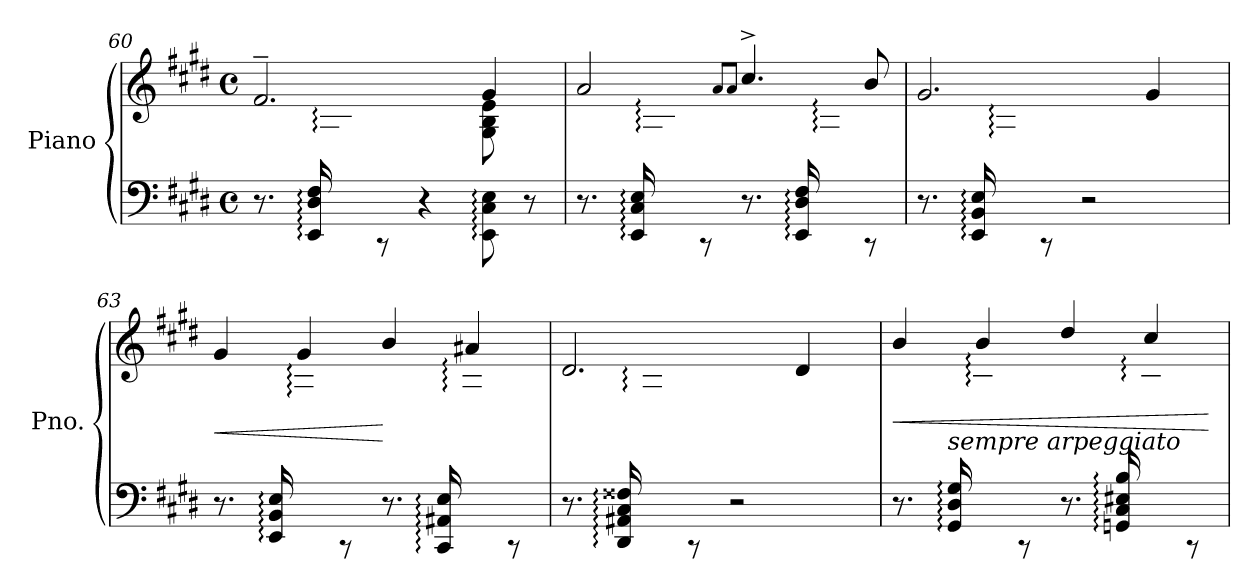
**kern	**kern	**dynam
*part1	*part1	*part1
*staff2	*staff1	*staff1/2
*I"Piano	*	*
*I'Pno.	*	*
*clefF4	*clefG2	*
*k[f#c#g#d#]	*k[f#c#g#d#]	*
*M4/4	*M4/4	*
*met(c)	*met(c)	*
=60	=60	=60
*	*^	*
*	*	*^	*
8.r	2.f#~/	2.ryy	4ryy	.
16EE/: 16D#/: 16F#/:KL	.	.	.	.
8ryy	.	.	8A\: 8B\: 8d#\:J	.
8rCC	.	.	2ryy	.
4r	.	.	.	.
8EE\: 8C#\: 8E\:	4g#/	8G#\: 8B\: 8e\:	.	.
8r	.	8ryy	8ryy	.
*	*	*v	*v	*
=61	=61	=61	=61
8.r	2a/	4ryy	.
16EE/: 16C#/: 16E/:KL	.	.	.
8ryy	.	8A\: 8B\: 8e\:J	.
8rCC	.	4.ryy	.
.	8qa/L	.	.
.	8qa/J	.	.
8.r	4.cc#^/	.	.
16EE/: 16D#/: 16F#/:KL	.	.	.
8ryy	.	8A\: 8d#\: 8f#\:J	.
8rCC	8b/	8ryy	.
=62	=62	=62	=62
8.r	2.g#/	4ryy	.
16EE/: 16BB/: 16E/:KL	.	.	.
8ryy	.	8G#\: 8B\: 8e\:J	.
8rCC	.	2ryy	.
2r	.	.	.
.	4g#/	.	.
.	.	8ryy	.
=63	=63	=63	=63
!	!	!	!LO:HP:b
8.r	4g#/	4ryy	<
16EE/: 16BB/: 16E/:KL	.	.	.
8ryy	4g#/	8G#\: 8B\: 8e\:J	.
8rCC	.	4.ryy	.
8.r	4b/	.	[
16CC#/: 16AA#X/: 16E/:KL	.	.	.
8ryy	4a#X/	8A#X\: 8e\:J	.
8rCC	.	8ryy	.
!!LO:LB:g=z	!!
=64	=64	=64	=64
8.r	2.d#/	4ryy	.
16DD#/: 16AA#X/: 16C#/: 16F##X/:KL	.	.	.
8ryy	.	8A#X\: 8c#\:J	.
8rCC	.	2ryy	.
2r	.	.	.
.	4d#/	.	.
.	.	8ryy	.
=65	=65	=65	=65
!	!	!	!LO:HP:b
8.r	4b/	4ryy	<
!LO:TX:a:i:t=sempre arpeggiato	!	!	!
16GG#/: 16D#/: 16G#/:KL	.	.	.
8ryy	4b/	8B\: 8d#\: 8g#\:J	.
8rCC	.	4.ryy	.
8.r	4dd#/	.	.
16GGn/: 16C#/: 16E#X/: 16B/:KL	.	.	.
8ryy	4cc#/	8c#\: 8e#X\:J	.
8rCC	.	8ryy	.
*	*v	*v	*
.	.	[
=	=	=
*-	*-	*-
